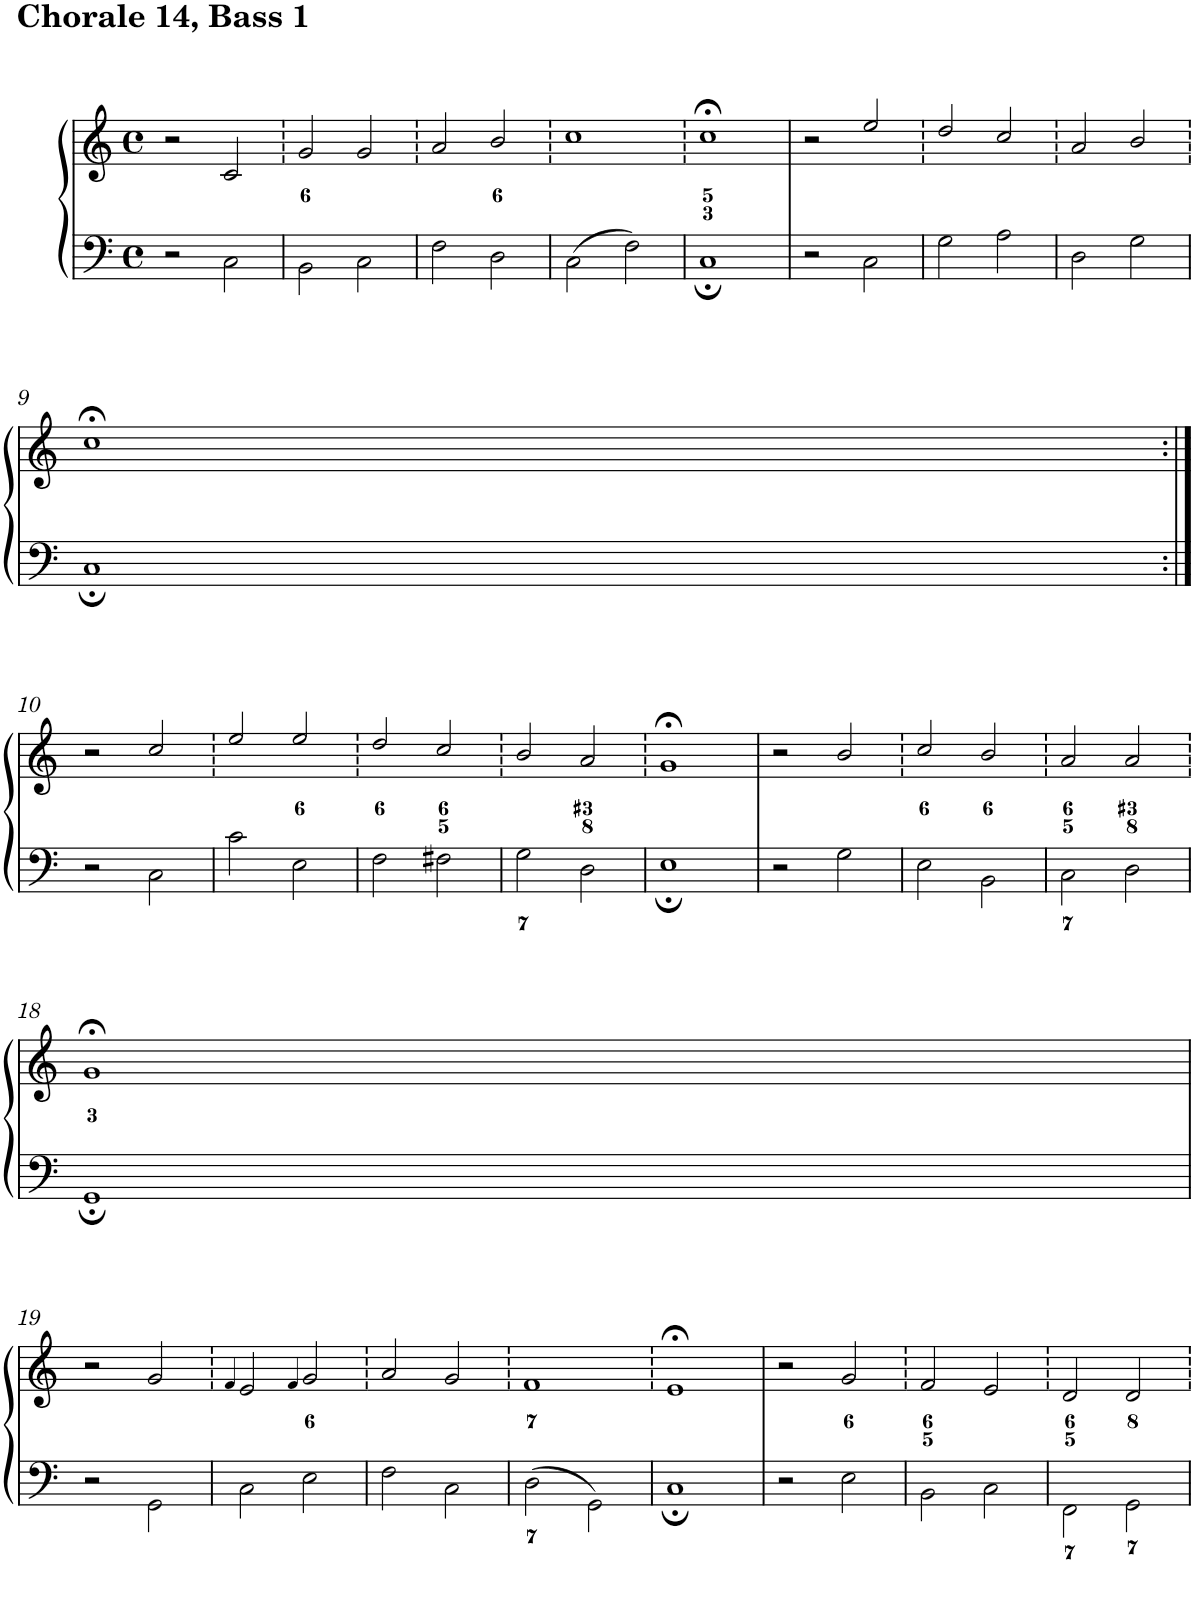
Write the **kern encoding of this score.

**kern	**kern
*part1	*part1
*staff2	*staff1
*I"Piano	*
*I'Pno.	*
*clefF4	*clefG2
*k[]	*k[]
*M4/4	*M4/4
*met(c)	*met(c)
=1	=1
2r	2r
2C\	2c/
=2	=2
2BB\	2g/
2C\	2g/
=3	=3
2F\	2a/
2D\	2b/
=4	=4
2C\	1cc
2F\	.
=5	=5
1C;	1cc;<
=6	=6
2r	2r
2C\	2ee/
=7	=7
2G\	2dd/
2A\	2cc/
=8	=8
2D\	2a/
2G\	2b/
!!LO:LB:g=z
=9	=9
1C;	1cc;<
!!LO:LB:g=z
=10:|!	=10:|!
2r	2r
2C\	2cc/
=11	=11
2c\	2ee/
2E\	2ee/
=12	=12
2F\	2dd/
2F#X\	2cc/
=13	=13
2G\	2b/
2D\	2a/
=14	=14
1E;	1g;<
=15	=15
2r	2r
2G\	2b/
=16	=16
2E\	2cc/
2BB\	2b/
=17	=17
2C\	2a/
2D\	2a/
!!LO:LB:g=z
=18	=18
1GG;	1g;<
!!LO:LB:g=z
=19	=19
2r	2r
2GG\	2g/
=20	=20
.	4qf/
2C\	2e/
.	4qf/
2E\	2g/
=21	=21
2F\	2a/
2C\	2g/
=22	=22
2D\	1f
2GG\	.
=23	=23
1C;	1e;<
=24	=24
2r	2r
2E\	2g/
=25	=25
2BB\	2f/
2C\	2e/
=26	=26
2FF\	2d/
2GG\	2d/
=	=
*-	*-
